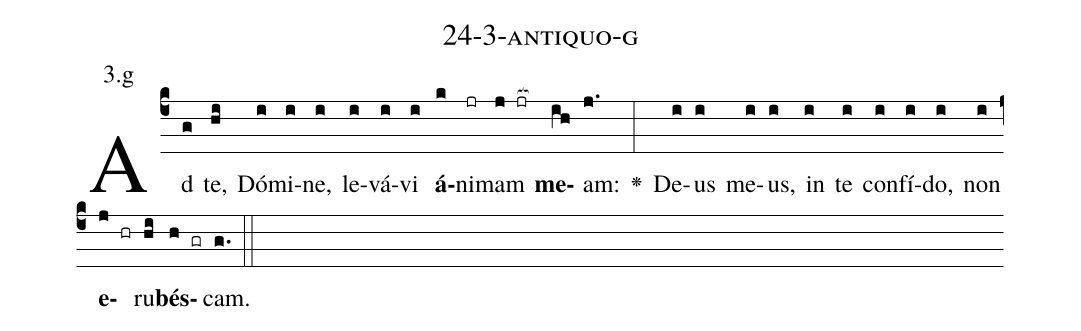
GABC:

name: 24-3-antiquo-g;
annotation: 3.g;
%%
(c4)Ad(g) te,(hi) Dó(i)mi(i)ne,(i) le(i)vá(i)vi(i) <b>á</b>(k)ni(jr)mam(j jr[ocb:1{]) <b>me</b>(ih[ocb:0}])am:(j.) <v>\greheightstar</v>(:) De(i)us(i) me(i)us,(i) in(i) te(i) con(i)fí(i)do,(i) non(i) <b>e</b>(j hr)ru(hi)<b>bés</b>(h gr)cam.(g.) (::)


%E(i) u(i) o(j) u(hi) a(h) e.(g.) (::)
